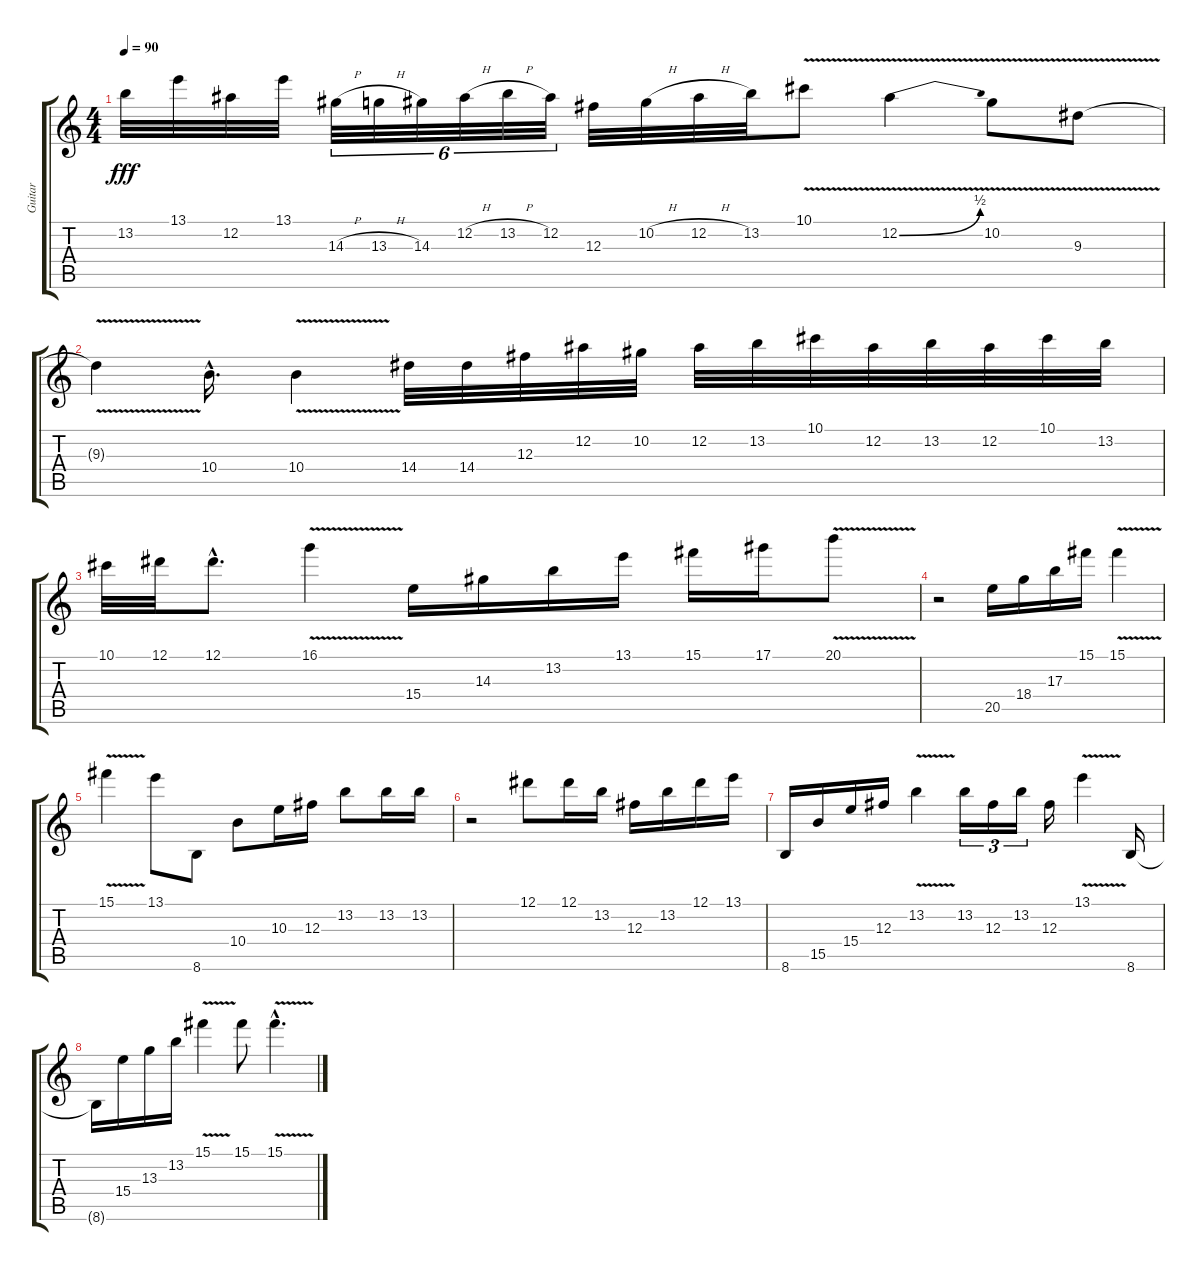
\track ("Guitar" "Guitar") {instrument distortionguitar}
\staff {score tabs}
\tuning (Eb4 Bb3 Gb3 Db3 Ab2 Eb2) {hide}
\ts (4 4)
\tempo 90
\clef g2
\ks c
13.2.32{dy fff} 13.1.32 12.2.32 13.1.32 14.3{h}.32{tu (6 4)} 13.3{h}.32{tu (6 4)} 14.3.32{tu (6 4)} 12.2{h}.32{tu (6 4)} 13.2{h}.32{tu (6 4)} 12.2.32{tu (6 4)} 12.3.32 10.2{h}.32 12.2{h}.32 13.2.32 10.1{v}.8 12.2{be (bend 0 0 60 2) v}.4 10.2{v}.8 9.3{v}.8 |
9.3{t}.4 10.4{hac}.16{d} 10.4{v}.4 14.4.32 14.4.32 12.3.32 12.2.32 10.2.32 12.2.32 13.2.32 10.1.32 12.2.32 13.2.32 12.2.32 10.1.32 13.2.32 |
10.1.32 12.1.32 12.1{hac}.8{d} 16.1{v}.4 15.4.16 14.3.16 13.2.16 13.1.16 15.1.16 17.1.16 20.1{v}.8 |
r.2 20.5.16 18.4.16 17.3.16 15.1.16 15.1{v}.4 |
15.1{v}.4 13.1.8 8.6.8 10.4.8 10.3.16 12.3.16 13.2.8 13.2.16 13.2.16 |
r.2 12.1.8 12.1.16 13.2.16 12.3.16 13.2.16 12.1.16 13.1.16 |
8.6.16 15.5.16 15.4.16 12.3.16 13.2{v}.4 13.2.16{tu (3 2)} 12.3.16{tu (3 2)} 13.2.16{tu (3 2)} 12.3.16 13.1{v}.4 8.6.16 |
8.6{t}.16 15.4.16 13.3.16 13.2.16 15.1{v}.4 15.1.8 15.1{v hac}.4{d}
